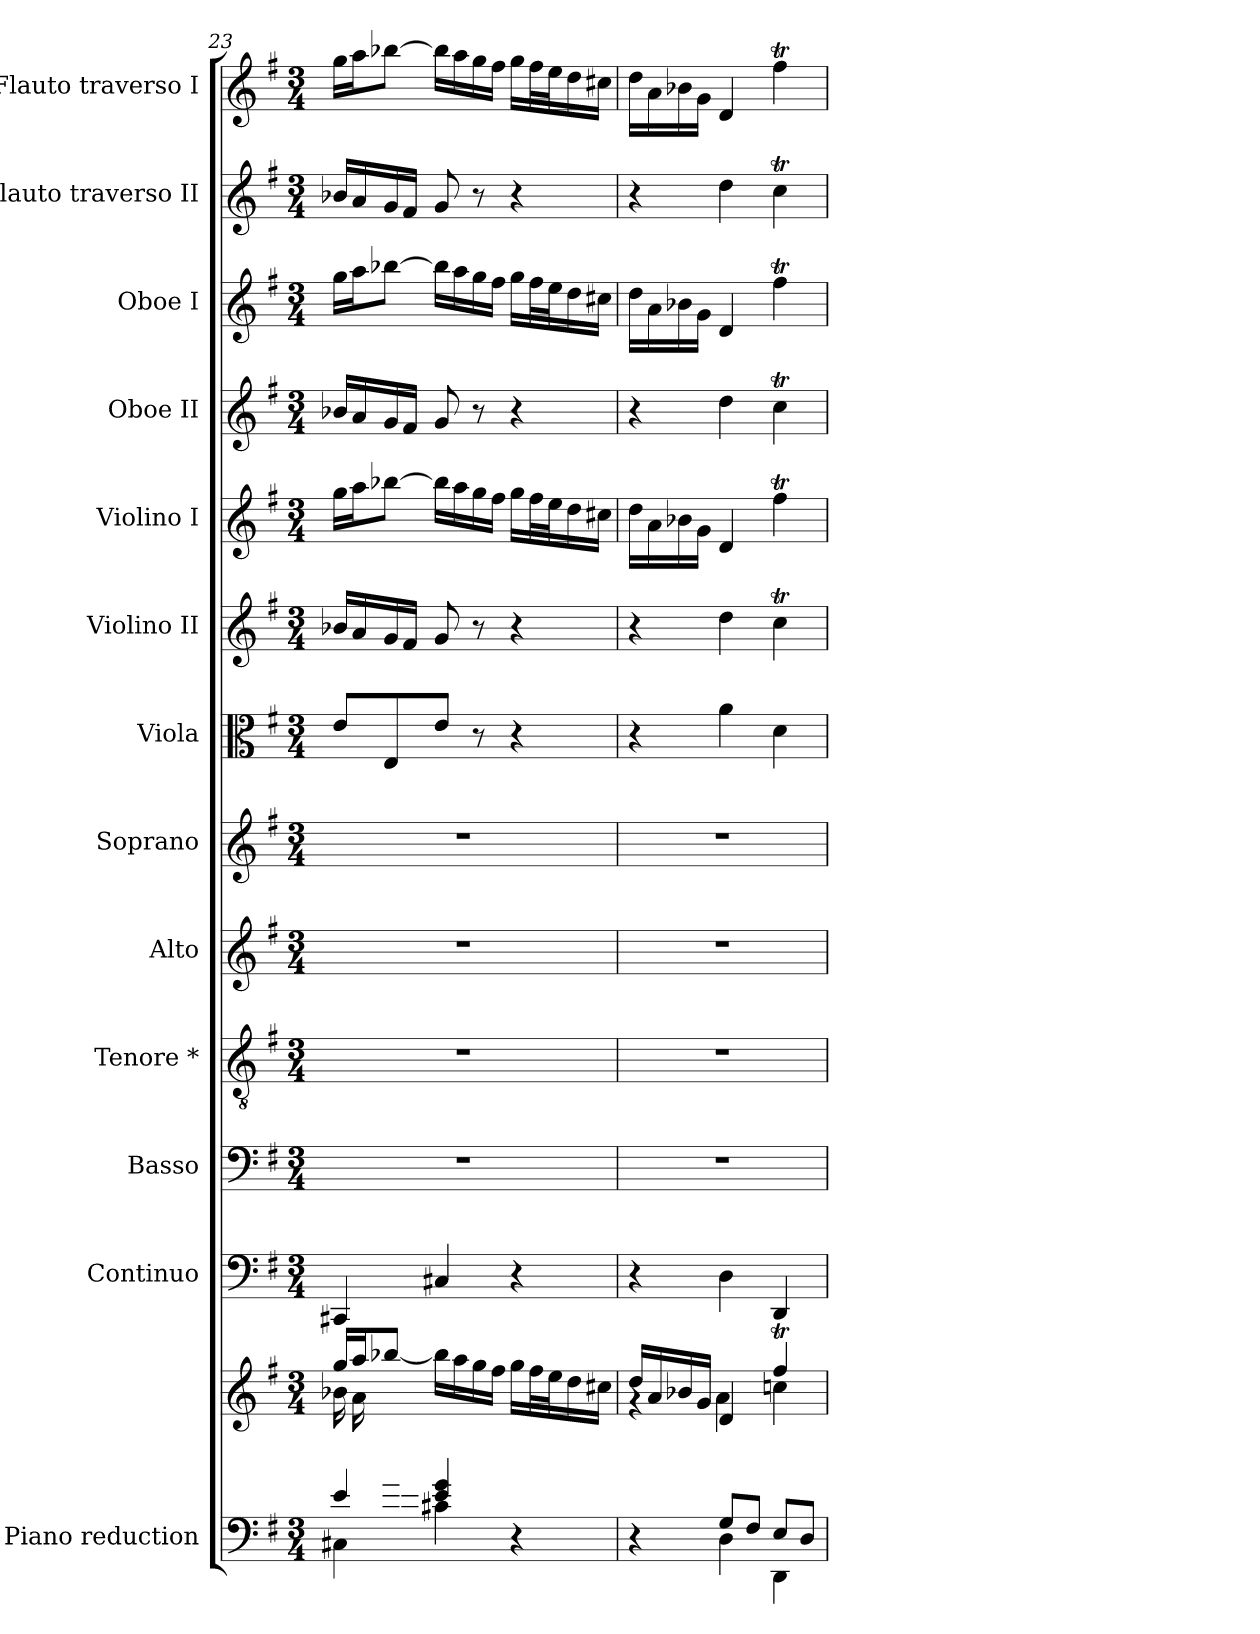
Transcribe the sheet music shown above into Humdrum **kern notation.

**kern	**kern	**kern	**kern	**kern	**kern	**kern	**kern	**kern	**kern	**kern	**kern	**kern	**kern
*part13	*part13	*part12	*part11	*part10	*part9	*part8	*part7	*part6	*part5	*part4	*part3	*part2	*part1
*staff14	*staff13	*staff12	*staff11	*staff10	*staff9	*staff8	*staff7	*staff6	*staff5	*staff4	*staff3	*staff2	*staff1
*I"Piano reduction	*	*I"Continuo	*I"Basso	*I"Tenore *	*I"Alto	*I"Soprano	*I"Viola	*I"Violino II	*I"Violino I	*I"Oboe II	*I"Oboe I	*I"Flauto traverso II	*I"Flauto traverso I
*I'Pno	*	*	*	*	*	*	*I'Vla	*I'Vln	*I'Vln	*I'Ob	*I'Ob	*	*
*clefF4	*clefG2	*clefF4	*clefF4	*clefGv2	*clefG2	*clefG2	*clefC3	*clefG2	*clefG2	*clefG2	*clefG2	*clefG2	*clefG2
*k[f#]	*k[f#]	*k[f#]	*k[f#]	*k[f#]	*k[f#]	*k[f#]	*k[f#]	*k[f#]	*k[f#]	*k[f#]	*k[f#]	*k[f#]	*k[f#]
*M3/4	*M3/4	*M3/4	*M3/4	*M3/4	*M3/4	*M3/4	*M3/4	*M3/4	*M3/4	*M3/4	*M3/4	*M3/4	*M3/4
=23	=23	=23	=23	=23	=23	=23	=23	=23	=23	=23	=23	=23	=23
*^	*^	*	*	*	*	*	*	*	*	*	*	*	*
*	*^	*	*	*	*	*	*	*	*	*	*	*	*	*	*
8ryy	4e/	4C#X\	16gg/LL	16b-X\LL	4CC#X/	2.r	2.r	2.r	2.r	8e/L	16b-X/LL	16gg\LL	16b-X/LL	16gg\LL	16b-X/LL	16gg\LL
.	.	.	16aa/J	16a\	.	.	.	.	.	.	16a/	16aa\J	16a/	16aa\J	16a/	16aa\J
16g/	.	.	[8bb-X/J	8ryy	.	.	.	.	.	8E/	16g/	[8bb-X\J	16g/	[8bb-X\J	16g/	[8bb-X\J
16f#/JJ	.	.	.	.	.	.	.	.	.	.	16f#/JJ	.	16f#/JJ	.	16f#/JJ	.
2ryy	4e/ 4g/	4c#X\	16bb-\LL]	2ryy	4C#X/	.	.	.	.	8e/J	8g/	16bb-\LL]	8g/	16bb-\LL]	8g/	16bb-\LL]
.	.	.	16aa\	.	.	.	.	.	.	.	.	16aa\	.	16aa\	.	16aa\
.	.	.	16gg\	.	.	.	.	.	.	8r	8r	16gg\	8r	16gg\	8r	16gg\
.	.	.	16ff#\JJ	.	.	.	.	.	.	.	.	16ff#\JJ	.	16ff#\JJ	.	16ff#\JJ
.	4r	4ryy	16gg\LL	.	4r	.	.	.	.	4r	4r	16gg\LL	4r	16gg\LL	4r	16gg\LL
.	.	.	32ff#\L	.	.	.	.	.	.	.	.	32ff#\L	.	32ff#\L	.	32ff#\L
.	.	.	32ee\J	.	.	.	.	.	.	.	.	32ee\J	.	32ee\J	.	32ee\J
.	.	.	16dd\	.	.	.	.	.	.	.	.	16dd\	.	16dd\	.	16dd\
.	.	.	16cc#X\JJ	.	.	.	.	.	.	.	.	16cc#X\JJ	.	16cc#X\JJ	.	16cc#X\JJ
*	*v	*v	*	*	*	*	*	*	*	*	*	*	*	*	*	*
=24	=24	=24	=24	=24	=24	=24	=24	=24	=24	=24	=24	=24	=24	=24	=24
4r	4ryy	16dd/LL	4rg	4r	2.r	2.r	2.r	2.r	4r	4r	16dd\LL	4r	16dd\LL	4r	16dd\LL
.	.	16a/	.	.	.	.	.	.	.	.	16a\	.	16a\	.	16a\
.	.	16b-X/	.	.	.	.	.	.	.	.	16b-X\	.	16b-X\	.	16b-X\
.	.	16g/JJ	.	.	.	.	.	.	.	.	16g\JJ	.	16g\JJ	.	16g\JJ
8G/L	4D\	4d/	4a\	4D\	.	.	.	.	4a\	4dd\	4d/	4dd\	4d/	4dd\	4d/
8F#/J	.	.	.	.	.	.	.	.	.	.	.	.	.	.	.
8E/L	4DD\	4ff#t/	4ccn\	4DD/	.	.	.	.	4d\	4ccT\	4ff#t\	4ccT\	4ff#t\	4ccT\	4ff#t\
8D/J	.	.	.	.	.	.	.	.	.	.	.	.	.	.	.
*v	*v	*	*	*	*	*	*	*	*	*	*	*	*	*	*
*	*v	*v	*	*	*	*	*	*	*	*	*	*	*	*
=	=	=	=	=	=	=	=	=	=	=	=	=	=
*-	*-	*-	*-	*-	*-	*-	*-	*-	*-	*-	*-	*-	*-
